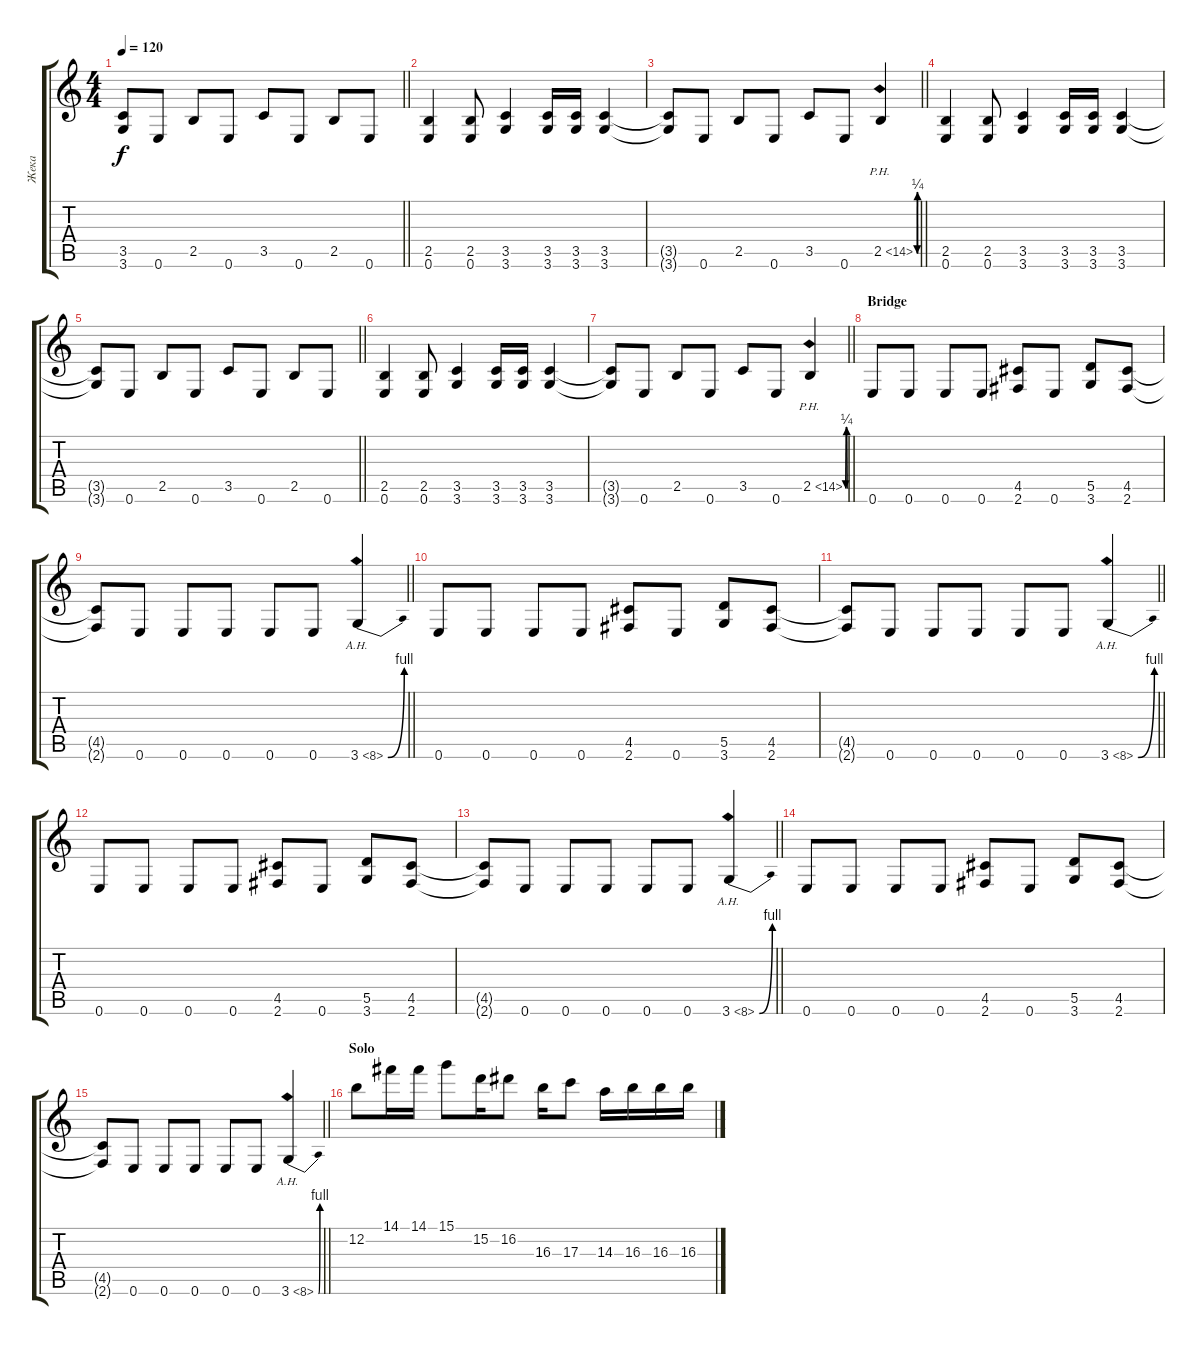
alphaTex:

\track ("Жека" "Жека") {instrument overdrivenguitar}
\staff {score tabs}
\tuning (E4 B3 G3 D3 A2 E2) {hide}
\ts (4 4)
\tempo 120
\clef g2
\barLineRight lightlight
\ks c
(3.5{t} 3.6{t}).8{dy f} 0.6.8 2.5.8 0.6.8 3.5.8 0.6.8 2.5.8 0.6.8 |
(2.5 0.6).4 (2.5 0.6).8 (3.5 3.6).4 (3.5 3.6).16 (3.5 3.6).16 (3.5 3.6).4 |
\barLineRight lightlight
(3.5{t} 3.6{t}).8 0.6.8 2.5.8 0.6.8 3.5.8 0.6.8 2.5{be (custom 0 0 10 1 20 1 30 0 60 0) ph 12}.4 |
(2.5 0.6).4 (2.5 0.6).8 (3.5 3.6).4 (3.5 3.6).16 (3.5 3.6).16 (3.5 3.6).4 |
\barLineRight lightlight
(3.5{t} 3.6{t}).8 0.6.8 2.5.8 0.6.8 3.5.8 0.6.8 2.5.8 0.6.8 |
(2.5 0.6).4 (2.5 0.6).8 (3.5 3.6).4 (3.5 3.6).16 (3.5 3.6).16 (3.5 3.6).4 |
\barLineRight lightlight
(3.5{t} 3.6{t}).8 0.6.8 2.5.8 0.6.8 3.5.8 0.6.8 2.5{be (custom 0 0 10 1 20 1 30 0 60 0) ph 12}.4 |
\section ("" "Bridge")
0.6.8 0.6.8 0.6.8 0.6.8 (4.5 2.6).8 0.6.8 (5.5 3.6).8 (4.5 2.6).8 |
\barLineRight lightlight
(4.5{t} 2.6{t}).8 0.6.8 0.6.8 0.6.8 0.6.8 0.6.8 3.6{be (bend 0 0 60 4) ah 5}.4 |
0.6.8 0.6.8 0.6.8 0.6.8 (4.5 2.6).8 0.6.8 (5.5 3.6).8 (4.5 2.6).8 |
\barLineRight lightlight
(4.5{t} 2.6{t}).8 0.6.8 0.6.8 0.6.8 0.6.8 0.6.8 3.6{be (bend 0 0 60 4) ah 5}.4 |
0.6.8 0.6.8 0.6.8 0.6.8 (4.5 2.6).8 0.6.8 (5.5 3.6).8 (4.5 2.6).8 |
\barLineRight lightlight
(4.5{t} 2.6{t}).8 0.6.8 0.6.8 0.6.8 0.6.8 0.6.8 3.6{be (bend 0 0 60 4) ah 5}.4 |
0.6.8 0.6.8 0.6.8 0.6.8 (4.5 2.6).8 0.6.8 (5.5 3.6).8 (4.5 2.6).8 |
\barLineRight lightlight
(4.5{t} 2.6{t}).8 0.6.8 0.6.8 0.6.8 0.6.8 0.6.8 3.6{be (bend 0 0 60 4) ah 5}.4 |
\section ("" "Solo")
12.2.8 14.1.16 14.1.16 15.1.8 15.2.16 16.2.8 16.3.16 17.3.8 14.3.16 16.3.16 16.3.16 16.3.16
